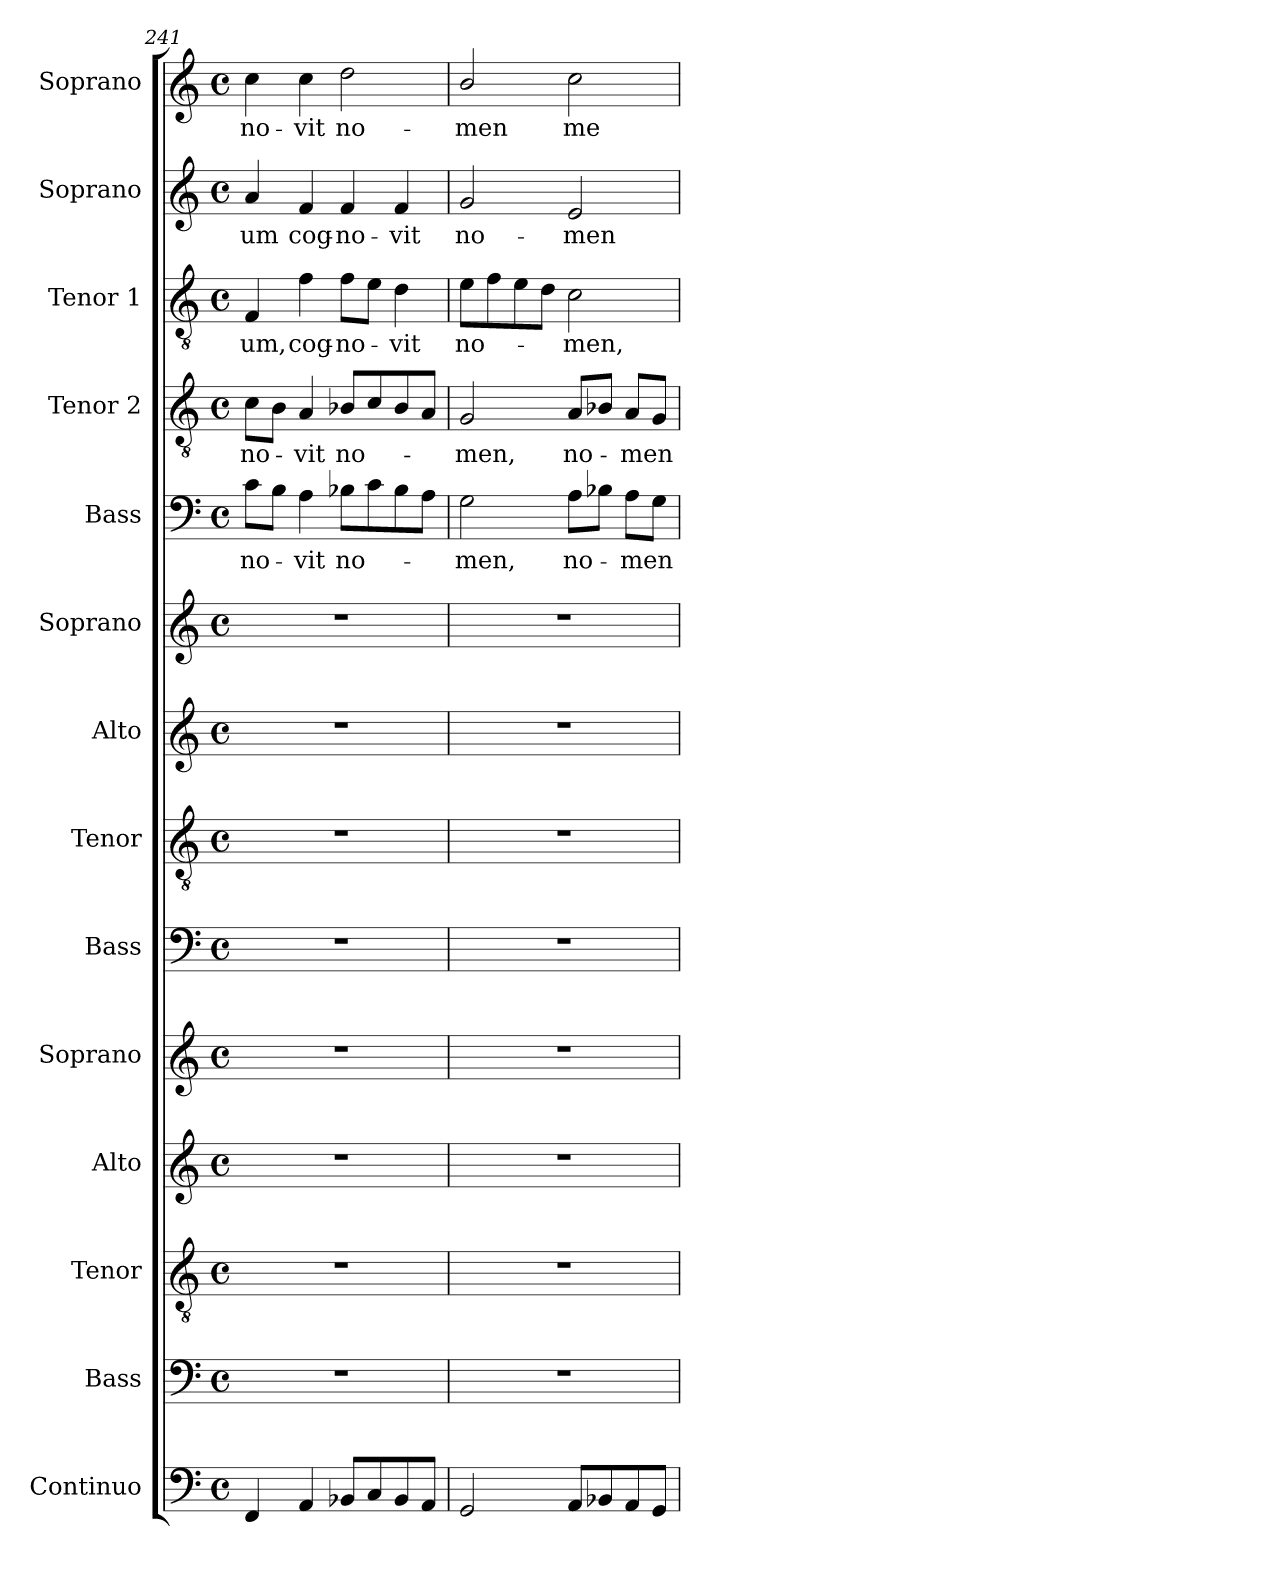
**kern	**kern	**kern	**kern	**kern	**kern	**kern	**kern	**kern	**kern	**text	**kern	**text	**kern	**text	**kern	**text	**kern	**text
*part14	*part13	*part12	*part11	*part10	*part9	*part8	*part7	*part6	*part5	*part5	*part4	*part4	*part3	*part3	*part2	*part2	*part1	*part1
*staff14	*staff13	*staff12	*staff11	*staff10	*staff9	*staff8	*staff7	*staff6	*staff5	*staff5	*staff4	*staff4	*staff3	*staff3	*staff2	*staff2	*staff1	*staff1
*I"Continuo	*I"Bass	*I"Tenor	*I"Alto	*I"Soprano	*I"Bass	*I"Tenor	*I"Alto	*I"Soprano	*I"Bass	*	*I"Tenor 2	*	*I"Tenor 1	*	*I"Soprano	*	*I"Soprano	*
*I'Cont.	*I'B.	*I'T.	*I'A.	*I'S.	*I'B.	*I'T.	*I'A.	*I'S.	*I'B.	*	*I'T2.	*	*I'T1.	*	*I'S.	*	*I'S.	*
!!LO:PB:g=z
*clefF4	*clefF4	*clefGv2	*clefG2	*clefG2	*clefF4	*clefGv2	*clefG2	*clefG2	*clefF4	*	*clefGv2	*	*clefGv2	*	*clefG2	*	*clefG2	*
*	*	*ITrd7c12	*	*	*	*ITrd7c12	*	*	*	*	*ITrd7c12	*	*ITrd7c12	*	*	*	*	*
*k[]	*k[]	*k[]	*k[]	*k[]	*k[]	*k[]	*k[]	*k[]	*k[]	*	*k[]	*	*k[]	*	*k[]	*	*k[]	*
*C:	*C:	*C:	*C:	*C:	*C:	*C:	*C:	*C:	*C:	*	*C:	*	*C:	*	*C:	*	*C:	*
*M4/4	*M4/4	*M4/4	*M4/4	*M4/4	*M4/4	*M4/4	*M4/4	*M4/4	*M4/4	*	*M4/4	*	*M4/4	*	*M4/4	*	*M4/4	*
*met(c)	*met(c)	*met(c)	*met(c)	*met(c)	*met(c)	*met(c)	*met(c)	*met(c)	*met(c)	*	*met(c)	*	*met(c)	*	*met(c)	*	*met(c)	*
=241	=241	=241	=241	=241	=241	=241	=241	=241	=241	=241	=241	=241	=241	=241	=241	=241	=241	=241
!	!	!	!	!	!	!	!	!	!	!LO:LY:b:color=#000000	!	!	!	!	!	!	!	!
!	!	!	!	!	!	!	!	!	!	!	!	!LO:LY:b:color=#000000	!	!	!	!	!	!
!	!	!	!	!	!	!	!	!	!	!	!	!	!	!LO:LY:b:color=#000000	!	!	!	!
!	!	!	!	!	!	!	!	!	!	!	!	!	!	!	!	!LO:LY:b:color=#000000	!	!
!	!	!	!	!	!	!	!	!	!	!	!	!	!	!	!	!	!	!LO:LY:b:color=#000000
4FFi/	1r	1r	1r	1r	1r	1r	1r	1r	8ci\L	-no-	8Ci\L	-no-	4FFi/	-um,	4ai/	-um	4cci\	-no-
.	.	.	.	.	.	.	.	.	8Bi\J	.	8BBi\J	.	.	.	.	.	.	.
!	!	!	!	!	!	!	!	!	!	!LO:LY:b:color=#000000	!	!	!	!	!	!	!	!
!	!	!	!	!	!	!	!	!	!	!	!	!LO:LY:b:color=#000000	!	!	!	!	!	!
!	!	!	!	!	!	!	!	!	!	!	!	!	!	!LO:LY:b:color=#000000	!	!	!	!
!	!	!	!	!	!	!	!	!	!	!	!	!	!	!	!	!LO:LY:b:color=#000000	!	!
!	!	!	!	!	!	!	!	!	!	!	!	!	!	!	!	!	!	!LO:LY:b:color=#000000
4AAi/	.	.	.	.	.	.	.	.	4Ai\	-vit	4AAi/	-vit	4Fi\	cog-	4fi/	cog-	4cci\	-vit
!	!	!	!	!	!	!	!	!	!	!LO:LY:b:color=#000000	!	!	!	!	!	!	!	!
!	!	!	!	!	!	!	!	!	!	!	!	!LO:LY:b:color=#000000	!	!	!	!	!	!
!	!	!	!	!	!	!	!	!	!	!	!	!	!	!LO:LY:b:color=#000000	!	!	!	!
!	!	!	!	!	!	!	!	!	!	!	!	!	!	!	!	!LO:LY:b:color=#000000	!	!
!	!	!	!	!	!	!	!	!	!	!	!	!	!	!	!	!	!	!LO:LY:b:color=#000000
8BB-Xi/L	.	.	.	.	.	.	.	.	8B-Xi\L	no-	8BB-Xi/L	no-	8Fi\L	-no-	4fi/	-no-	2ddi\	no-
8Ci/	.	.	.	.	.	.	.	.	8ci\	.	8Ci/	.	8Ei\J	.	.	.	.	.
!	!	!	!	!	!	!	!	!	!	!	!	!	!	!LO:LY:b:color=#000000	!	!	!	!
!	!	!	!	!	!	!	!	!	!	!	!	!	!	!	!	!LO:LY:b:color=#000000	!	!
8BB-i/	.	.	.	.	.	.	.	.	8B-i\	.	8BB-i/	.	4Di\	-vit	4fi/	-vit	.	.
8AAi/J	.	.	.	.	.	.	.	.	8Ai\J	.	8AAi/J	.	.	.	.	.	.	.
=242	=242	=242	=242	=242	=242	=242	=242	=242	=242	=242	=242	=242	=242	=242	=242	=242	=242	=242
!	!	!	!	!	!	!	!	!	!	!LO:LY:b:color=#000000	!	!	!	!	!	!	!	!
!	!	!	!	!	!	!	!	!	!	!	!	!LO:LY:b:color=#000000	!	!	!	!	!	!
!	!	!	!	!	!	!	!	!	!	!	!	!	!	!LO:LY:b:color=#000000	!	!	!	!
!	!	!	!	!	!	!	!	!	!	!	!	!	!	!	!	!LO:LY:b:color=#000000	!	!
!	!	!	!	!	!	!	!	!	!	!	!	!	!	!	!	!	!	!LO:LY:b:color=#000000
2GGi/	1r	1r	1r	1r	1r	1r	1r	1r	2Gi\	-men,	2GGi/	-men,	8Ei\L	no-	2gi/	no-	2bi/	-men
.	.	.	.	.	.	.	.	.	.	.	.	.	8Fi\	.	.	.	.	.
.	.	.	.	.	.	.	.	.	.	.	.	.	8Ei\	.	.	.	.	.
.	.	.	.	.	.	.	.	.	.	.	.	.	8Di\J	.	.	.	.	.
!	!	!	!	!	!	!	!	!	!	!LO:LY:b:color=#000000	!	!	!	!	!	!	!	!
!	!	!	!	!	!	!	!	!	!	!	!	!LO:LY:b:color=#000000	!	!	!	!	!	!
!	!	!	!	!	!	!	!	!	!	!	!	!	!	!LO:LY:b:color=#000000	!	!	!	!
!	!	!	!	!	!	!	!	!	!	!	!	!	!	!	!	!LO:LY:b:color=#000000	!	!
!	!	!	!	!	!	!	!	!	!	!	!	!	!	!	!	!	!	!LO:LY:b:color=#000000
8AAi/L	.	.	.	.	.	.	.	.	8Ai\L	no-	8AAi/L	no-	2Ci\	-men,	2ei/	-men	2cci\	me-
8BB-Xi/	.	.	.	.	.	.	.	.	8B-Xi\J	.	8BB-Xi/J	.	.	.	.	.	.	.
!	!	!	!	!	!	!	!	!	!	!LO:LY:b:color=#000000	!	!	!	!	!	!	!	!
!	!	!	!	!	!	!	!	!	!	!	!	!LO:LY:b:color=#000000	!	!	!	!	!	!
8AAi/	.	.	.	.	.	.	.	.	8Ai\L	-men	8AAi/L	-men	.	.	.	.	.	.
8GGi/J	.	.	.	.	.	.	.	.	8Gi\J	.	8GGi/J	.	.	.	.	.	.	.
=	=	=	=	=	=	=	=	=	=	=	=	=	=	=	=	=	=	=
*-	*-	*-	*-	*-	*-	*-	*-	*-	*-	*-	*-	*-	*-	*-	*-	*-	*-	*-
